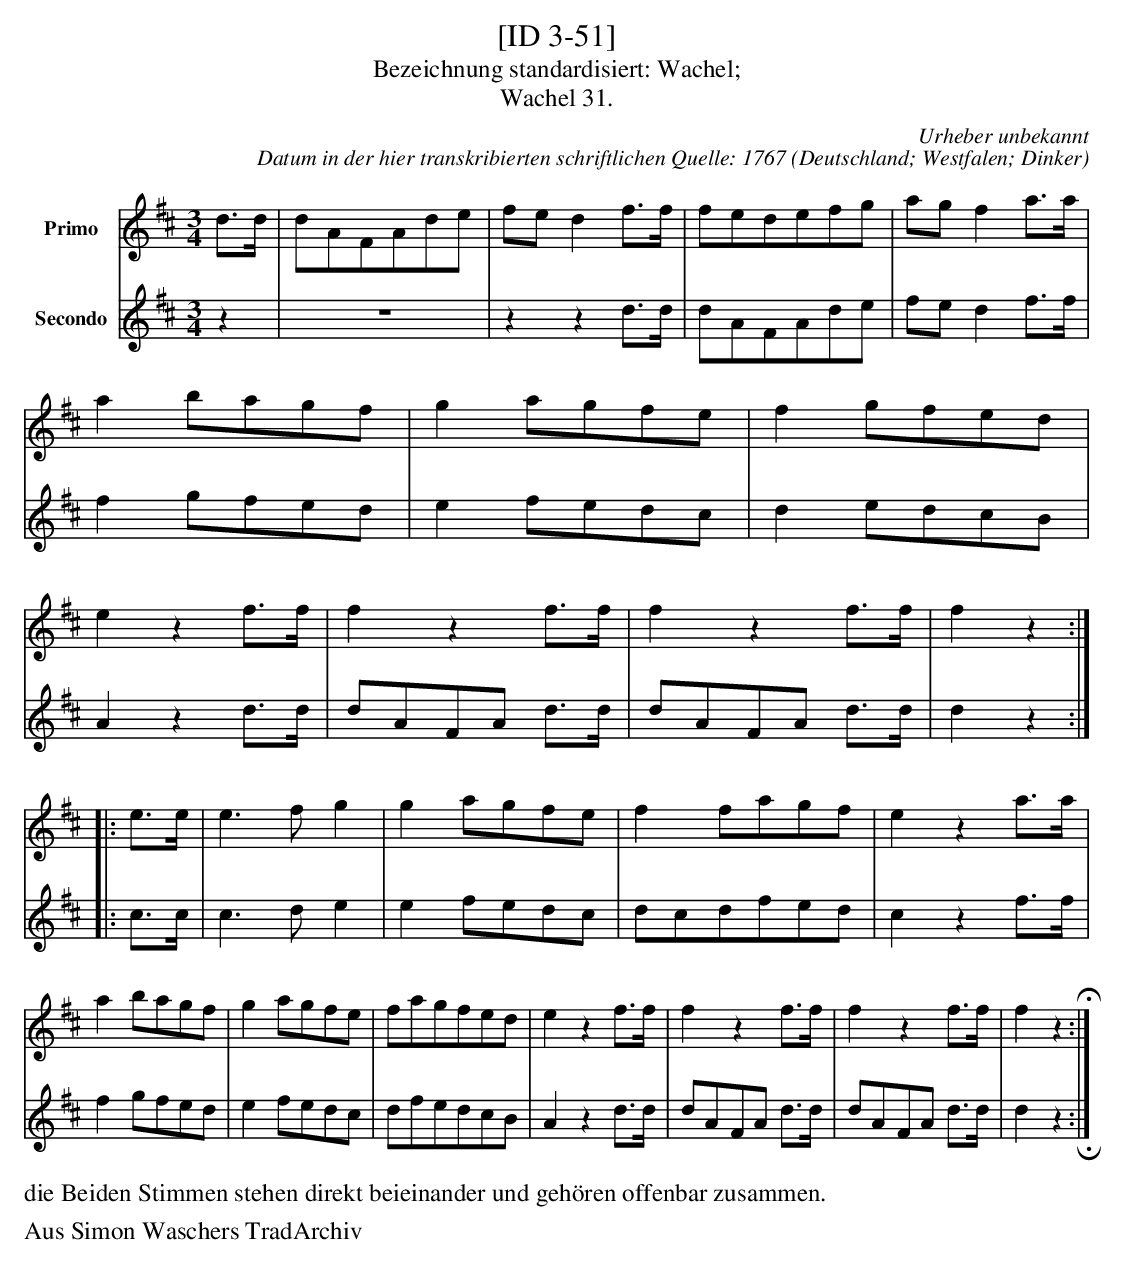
X:1
T:[ID 3-51]
T:Bezeichnung standardisiert: Wachel;
T:Wachel 31.
C:Urheber unbekannt
C:Datum in der hier transkribierten schriftlichen Quelle: 1767
O:Deutschland; Westfalen; Dinker
L:1/8
M:3/4
K:D
V:1 name="Primo"
d>d |\ %auftakt
dAFAde | fed2f>f | fedefg | agf2a>a | a2bagf | g2agfe | f2gfed | e2z2 f>f | f2z2 f>f | f2z2 f>f | f2z2 ::
e>e |\ %auftakt
e3 fg2 | g2agfe | f2fagf | e2z2 a>a | a2bagf | g2agfe | fagfed | e2z2 f>f | f2z2 f>f | f2z2 f>f | f2z2 H:|
V:2 name="Secondo"
z2 |\ %auftakt
z6 | z2z2d>d | dAFAde | fed2f>f | f2gfed | e2fedc | d2edcB | A2z2 d>d | dAFA d>d | dAFA d>d | d2z2 ::
c>c |\ %auftakt
c3 de2 | e2fedc | dcdfed | c2z2 f>f | f2gfed | e2fedc | dfedcB | A2z2 d>d | dAFA d>d | dAFA d>d | d2z2 !invertedfermata!:|
